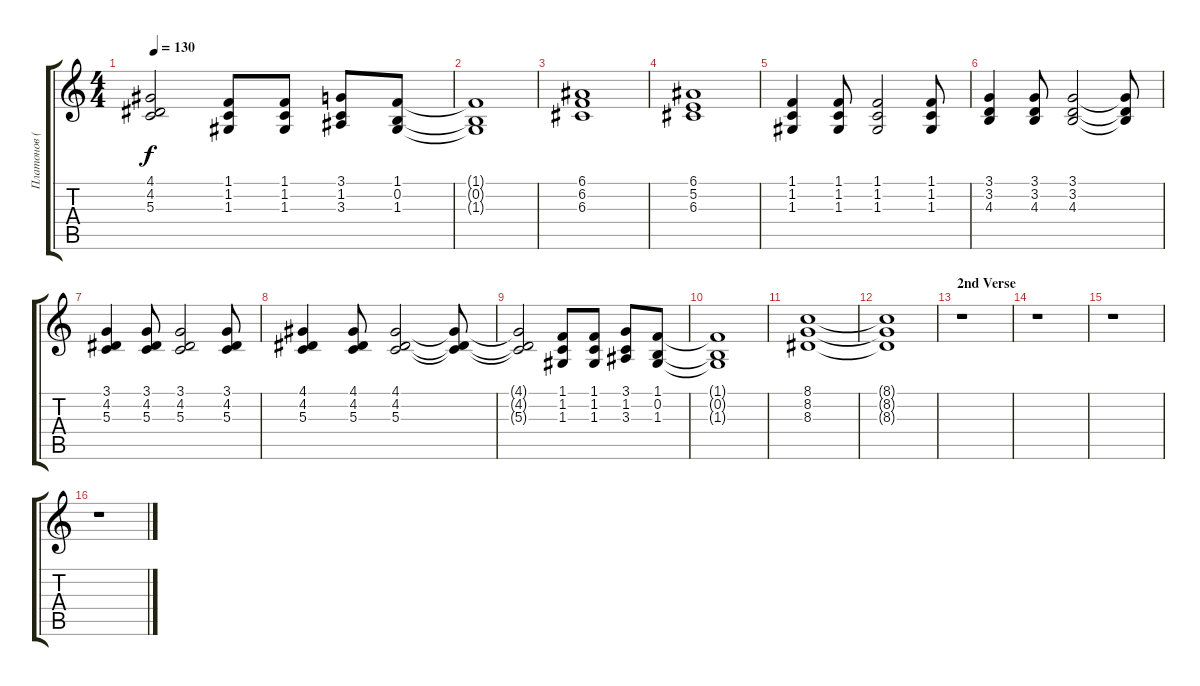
\track ("Платонов (Клавиш. 3)" "Платонов (") {instrument electricgrandpiano}
\staff {score tabs}
\tuning (E4 B3 G3 D3 A2 E2) {hide}
\ts (4 4)
\tempo 130
\clef g2
\ks c
(4.1{t} 4.2{t} 5.3{t}).2{dy f} (1.1 1.2 1.3).8 (1.1 1.2 1.3).8 (3.1 1.2 3.3).8 (1.1 0.2 1.3).8 |
(1.1{t} 0.2{t} 1.3{t}).1 |
(6.1 6.2 6.3).1 |
(6.1 5.2 6.3).1 |
(1.1 1.2 1.3).4 (1.1 1.2 1.3).8 (1.1 1.2 1.3).2 (1.1 1.2 1.3).8 |
(3.1 3.2 4.3).4 (3.1 3.2 4.3).8 (3.1 3.2 4.3).2 (3.1{t} 3.2{t} 4.3{t}).8 |
(3.1 4.2 5.3).4 (3.1 4.2 5.3).8 (3.1 4.2 5.3).2 (3.1 4.2 5.3).8 |
(4.1 4.2 5.3).4 (4.1 4.2 5.3).8 (4.1 4.2 5.3).2 (4.1{t} 4.2{t} 5.3{t}).8 |
(4.1{t} 4.2{t} 5.3{t}).2 (1.1 1.2 1.3).8 (1.1 1.2 1.3).8 (3.1 1.2 3.3).8 (1.1 0.2 1.3).8 |
(1.1{t} 0.2{t} 1.3{t}).1 |
(8.1 8.2 8.3).1 |
(8.1{t} 8.2{t} 8.3{t}).1 |
\section ("" "2nd Verse")
r.1 |
r.1 |
r.1 |
r.1
